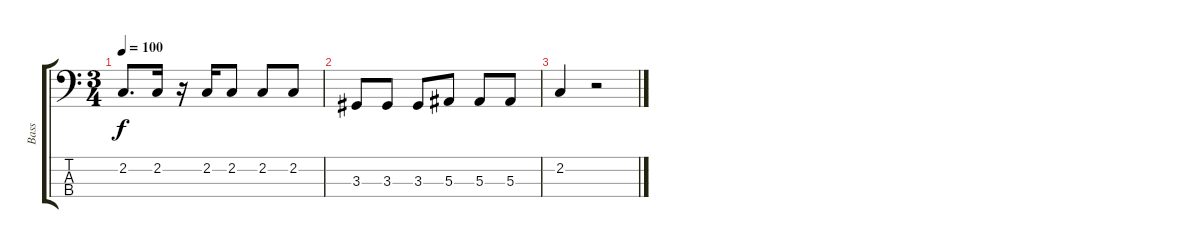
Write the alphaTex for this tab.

\track ("Bass" "Bass") {instrument slapbass1}
\staff {score tabs}
\tuning (Eb2 Bb1 F1 C1) {hide}
\ts (3 4)
\tempo 100
\clef f4
\ks c
2.2.8{d dy f} 2.2.16 r.16 2.2.16 2.2.8 2.2.8 2.2.8 |
3.3.8 3.3.8 3.3.8 5.3.8 5.3.8 5.3.8 |
2.2.4 r.2
